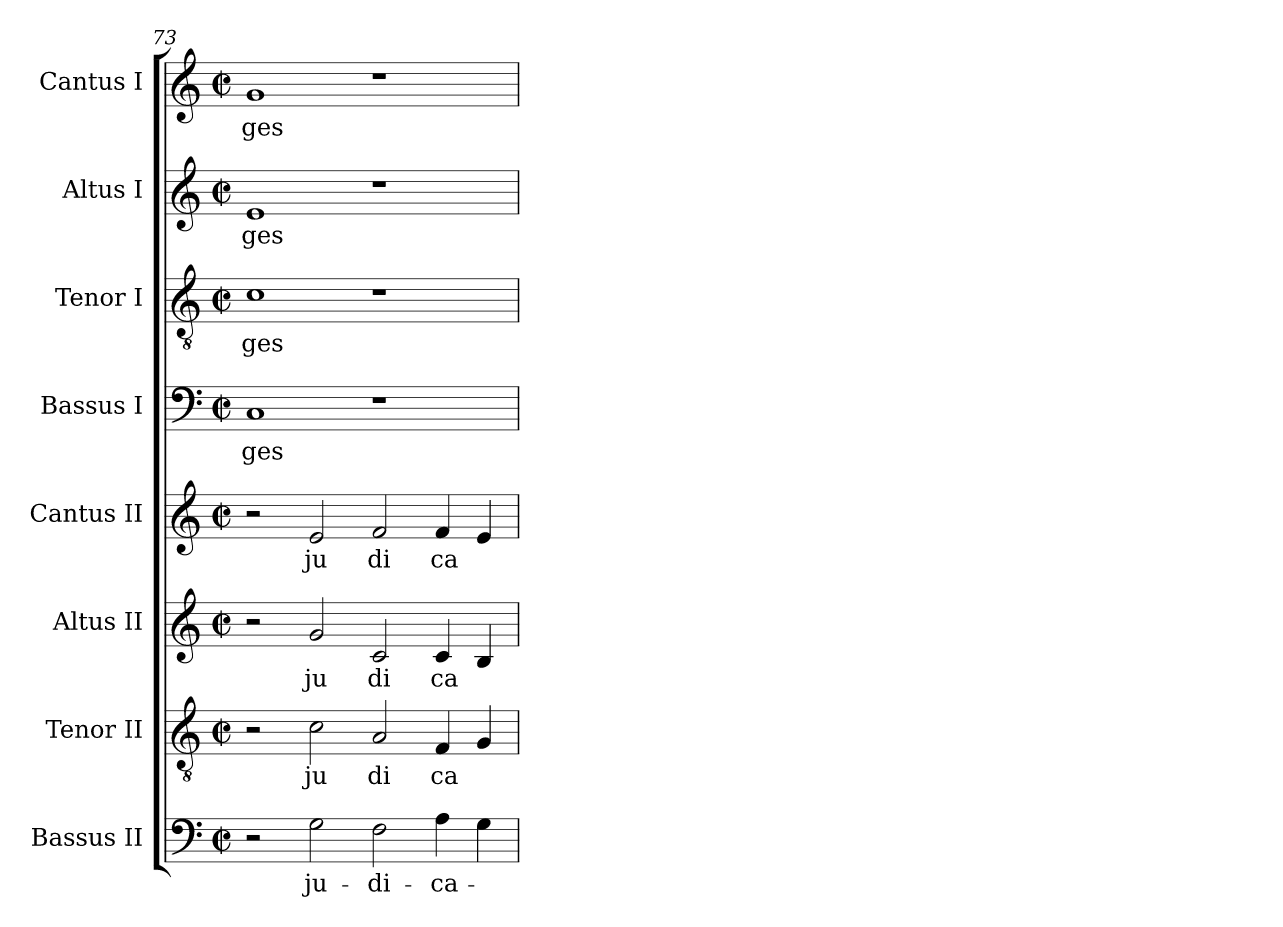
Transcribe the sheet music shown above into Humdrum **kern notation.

**kern	**text	**kern	**text	**kern	**text	**kern	**text	**kern	**text	**kern	**text	**kern	**text	**kern	**text
*part8	*part8	*part7	*part7	*part6	*part6	*part5	*part5	*part4	*part4	*part3	*part3	*part2	*part2	*part1	*part1
*staff8	*staff8	*staff7	*staff7	*staff6	*staff6	*staff5	*staff5	*staff4	*staff4	*staff3	*staff3	*staff2	*staff2	*staff1	*staff1
*I"Bassus II	*	*I"Tenor II	*	*I"Altus II	*	*I"Cantus II	*	*I"Bassus I	*	*I"Tenor I	*	*I"Altus I	*	*I"Cantus I	*
!!LO:PB:g=z
*clefF4	*	*clefGv2	*	*clefG2	*	*clefG2	*	*clefF4	*	*clefGv2	*	*clefG2	*	*clefG2	*
*M2/2	*	*M2/2	*	*M2/2	*	*M2/2	*	*M2/2	*	*M2/2	*	*M2/2	*	*M2/2	*
*met(c|)	*	*met(c|)	*	*met(c|)	*	*met(c|)	*	*met(c|)	*	*met(c|)	*	*met(c|)	*	*met(c|)	*
=73	=73	=73	=73	=73	=73	=73	=73	=73	=73	=73	=73	=73	=73	=73	=73
!	!	!	!	!	!	!	!	!	!LO:LY:b:cj	!	!LO:LY:b:cj	!	!LO:LY:b:cj	!	!LO:LY:b:cj
2r	.	2r	.	2r	.	2r	.	1C	ges	1c	ges	1e	ges	1g	ges
!	!LO:LY:b:cj	!	!LO:LY:b:cj	!	!LO:LY:b:cj	!	!LO:LY:b:cj	!	!	!	!	!	!	!	!
2G\	ju-	2c\	ju	2g/	ju	2e/	ju	.	.	.	.	.	.	.	.
!	!LO:LY:b:cj	!	!LO:LY:b:cj	!	!LO:LY:b:cj	!	!LO:LY:b:cj	!	!	!	!	!	!	!	!
2F\	-di-	2A/	di	2c/	di	2f/	di	1r	.	1r	.	1r	.	1r	.
!	!LO:LY:b:cj	!	!LO:LY:b:cj	!	!LO:LY:b:cj	!	!LO:LY:b:cj	!	!	!	!	!	!	!	!
4A\	-ca-	4F/	ca	4c/	ca	4f/	ca	.	.	.	.	.	.	.	.
4G\	.	4G/	.	4B/	.	4e/	.	.	.	.	.	.	.	.	.
=	=	=	=	=	=	=	=	=	=	=	=	=	=	=	=
*-	*-	*-	*-	*-	*-	*-	*-	*-	*-	*-	*-	*-	*-	*-	*-
